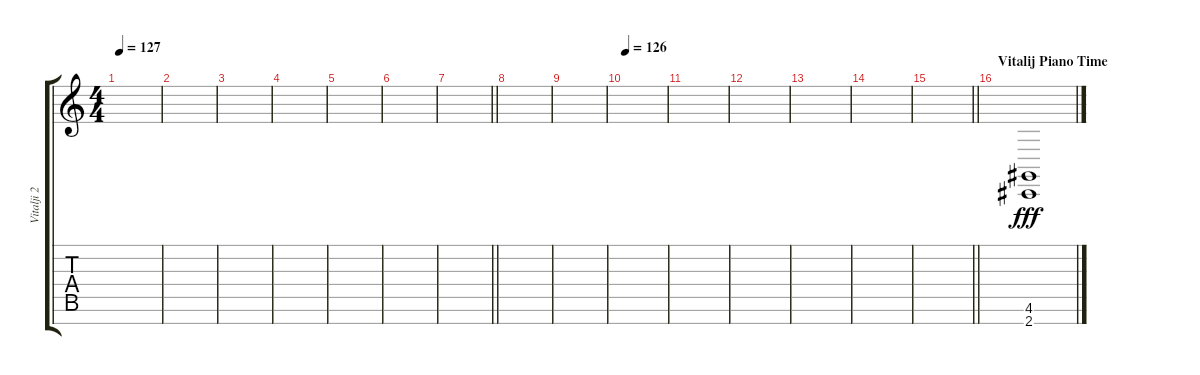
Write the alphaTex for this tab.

\track ("Vitalji 2" "Vitalji 2") {instrument stringensemble1}
\staff {score tabs}
\tuning (E4 B3 G3 D3 A2 E2 B1) {hide}
\ts (4 4)
\tempo 127
\clef g2
\ks c
|
|
|
|
|
|
\barLineRight lightlight
|
\section ("" "")
|
|
\tempo 126
|
|
|
|
|
\barLineRight lightlight
|
\section ("" "Vitalij Piano Time")
(4.6 2.7).1{dy fff instrument acousticgrandpiano}
